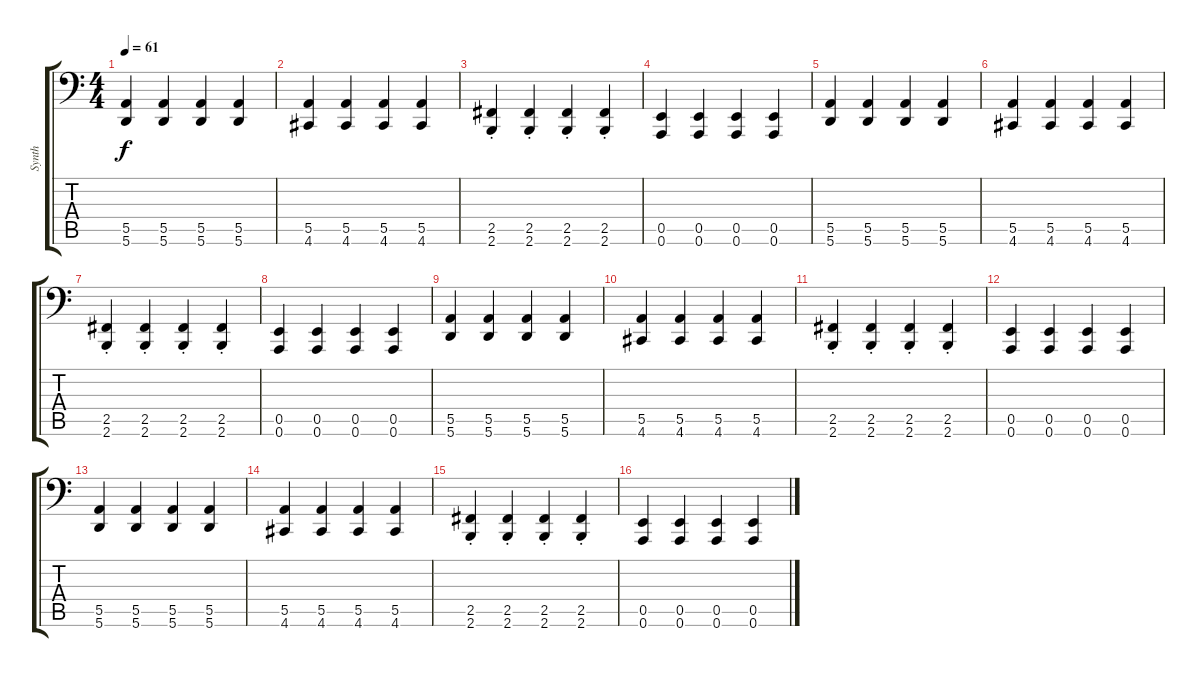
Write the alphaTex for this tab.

\track ("Synth" "Synth") {instrument lead1square}
\staff {score tabs}
\tuning (B3 Gb3 D3 A2 E2 A1) {hide}
\ts (4 4)
\section ("" "")
\tempo 61
\clef f4
\ks c
(5.5 5.6).4{dy f} (5.5 5.6).4 (5.5 5.6).4 (5.5 5.6).4 |
(5.5 4.6).4 (5.5 4.6).4 (5.5 4.6).4 (5.5 4.6).4 |
(2.5{st} 2.6{st}).4 (2.5{st} 2.6{st}).4 (2.5{st} 2.6{st}).4 (2.5{st} 2.6{st}).4 |
(0.5 0.6).4 (0.5 0.6).4 (0.5 0.6).4 (0.5 0.6).4 |
(5.5 5.6).4 (5.5 5.6).4 (5.5 5.6).4 (5.5 5.6).4 |
(5.5 4.6).4 (5.5 4.6).4 (5.5 4.6).4 (5.5 4.6).4 |
(2.5{st} 2.6{st}).4 (2.5{st} 2.6{st}).4 (2.5{st} 2.6{st}).4 (2.5{st} 2.6{st}).4 |
(0.5 0.6).4 (0.5 0.6).4 (0.5 0.6).4 (0.5 0.6).4 |
(5.5 5.6).4 (5.5 5.6).4 (5.5 5.6).4 (5.5 5.6).4 |
(5.5 4.6).4 (5.5 4.6).4 (5.5 4.6).4 (5.5 4.6).4 |
(2.5{st} 2.6{st}).4 (2.5{st} 2.6{st}).4 (2.5{st} 2.6{st}).4 (2.5{st} 2.6{st}).4 |
(0.5 0.6).4 (0.5 0.6).4 (0.5 0.6).4 (0.5 0.6).4 |
(5.5 5.6).4 (5.5 5.6).4 (5.5 5.6).4 (5.5 5.6).4 |
(5.5 4.6).4 (5.5 4.6).4 (5.5 4.6).4 (5.5 4.6).4 |
(2.5{st} 2.6{st}).4 (2.5{st} 2.6{st}).4 (2.5{st} 2.6{st}).4 (2.5{st} 2.6{st}).4 |
(0.5 0.6).4 (0.5 0.6).4 (0.5 0.6).4 (0.5 0.6).4
